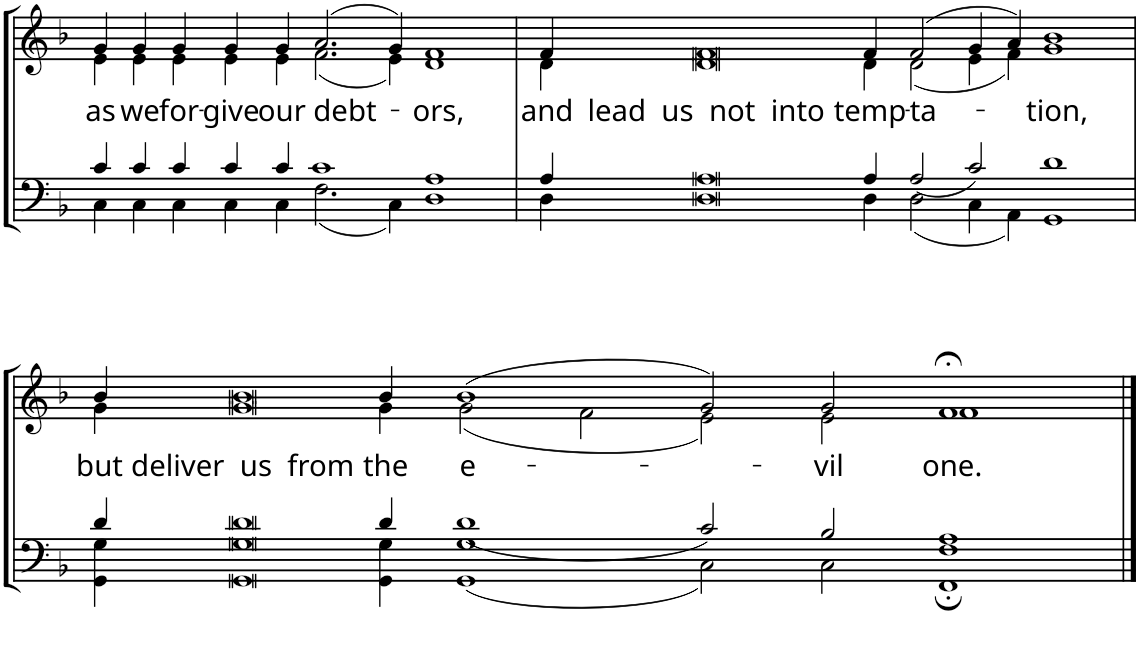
**kern	**kern	**text
*part1	*part1	*part1
*staff2	*staff1	*staff1
*I"Piano	*	*
*I'Pno.	*	*
!!LO:PB:g=z
*clefF4	*clefG2	*
*k[b-]	*k[b-]	*
*M63/4	*M63/4	*
=7	=7	=7
*^	*^	*
*	*^	*	*	*
!	!	!	!	!	!LO:LY:b
000ryy	4c/	4C\	4g/	4e\	as
!	!	!	!	!	!LO:LY:b
.	4c/	4C\	4g/	4e\	we
!	!	!	!	!	!LO:LY:b
.	4c/	4C\	4g/	4e\	for-
!	!	!	!	!	!LO:LY:b
.	4c/	4C\	4g/	4e\	-give
!	!	!	!	!	!LO:LY:b
.	4c/	4C\	4g/	4e\	our
!	!	!	!	!	!LO:LY:b
.	1c	2.F\	(2.a/	(2.f\	debt-
.	.	4C\	4g/)	4e\)	.
!	!	!	!	!	!LO:LY:b
.	1A	1D	1f	1d	-ors,
.	1ryy	1ryy	000ryy	000ryy	.
.	1ryy	1ryy	.	.	.
.	1ryy	1ryy	.	.	.
.	1ryy	1ryy	.	.	.
.	1ryy	1ryy	.	.	.
4%31ryy	.	.	.	.	.
.	2%15ryy	2%15ryy	.	.	.
.	.	.	00ryy	00ryy	.
.	.	.	2ryy	2ryy	.
=8	=8	=8	=8	=8	=8
!	!	!	!	!	!LO:LY:b
000ryy	4A/	4D\	4f/	4d\	and
!	!	!	!	!	!LO:LY:b
.	4A	4D	4f	4d	lead us not into
!	!	!	!	!	!LO:LY:b
.	4A/	4D\	4f/	4d\	temp-
!	!	!	!	!	!LO:LY:b
.	2A/	2D\	(2f/	(2d\	-ta-
.	2c/	4C\	4g/	4e\	.
.	.	4AA\	4a/)	4f\)	.
!	!	!	!	!	!LO:LY:b
.	1d	1GG	1b-	1g	-tion,
.	1ryy	1ryy	000ryy	000ryy	.
.	000.ryy	000.ryy	.	.	.
4%31ryy	.	.	.	.	.
.	.	.	00ryy	00ryy	.
.	.	.	1ryy	1ryy	.
!!LO:LB:g=z	!!
=9	=9	=9	=9	=9	=9
!	!	!	!	!	!LO:LY:b
000ryy	4d/	4GG\ 4G\	4b-/	4g\	but
!	!	!	!	!	!LO:LY:b
.	4d	4GG 4G	4b-	4g	deliver us from
!	!	!	!	!	!LO:LY:b
.	4d/	4GG\ 4G\	4b-/	4g\	the
!	!	!	!	!	!LO:LY:b
.	1d	1GG 1G	(1b-	(2g\	e-
.	.	.	.	2f\	.
.	2c/	2C\	2g/)	2e\)	.
!	!	!	!	!	!LO:LY:b
.	2B-/	2C\	2g/	2e\	-vil
!	!	!	!	!	!LO:LY:b
.	1A	1FF; 1F;	1f;<	1f	one.
.	000.ryy	000.ryy	000.ryy	000.ryy	.
4%31ryy	.	.	.	.	.
*v	*v	*v	*	*	*
*	*v	*v	*
==	==	==
*-	*-	*-
